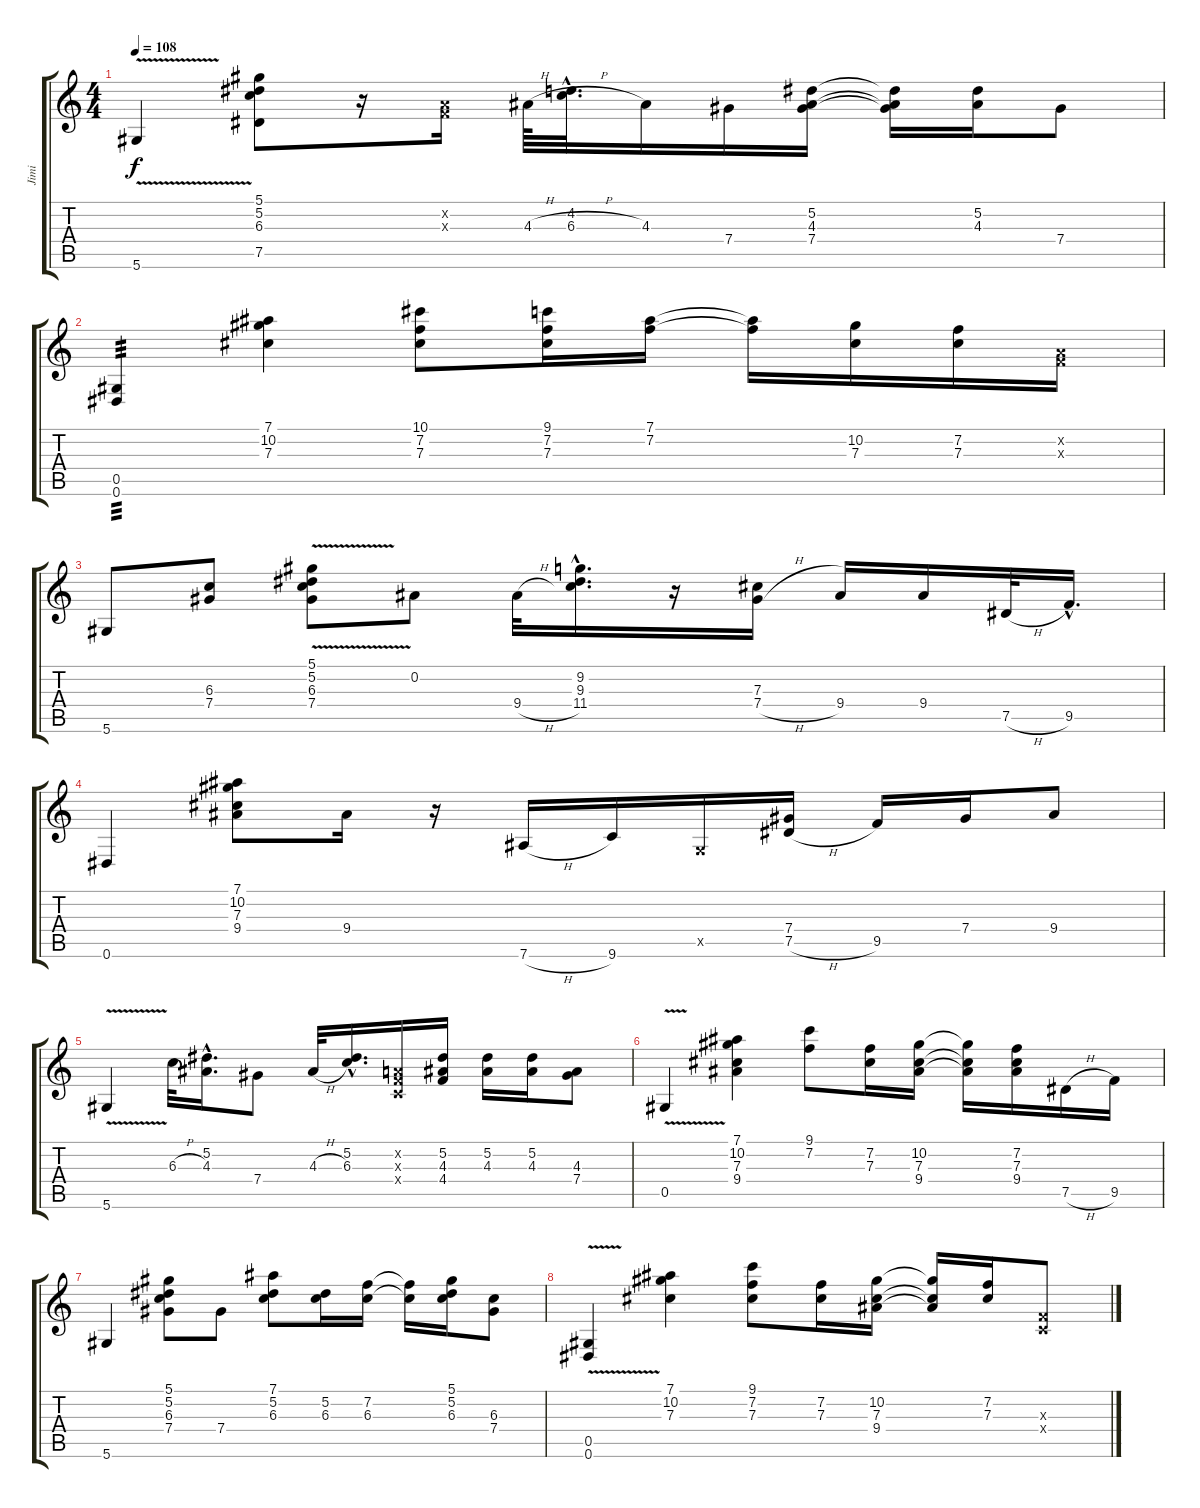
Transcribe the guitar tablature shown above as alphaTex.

\track ("Jimi" "Jimi") {instrument distortionguitar}
\staff {score tabs}
\tuning (Eb4 Bb3 Gb3 Db3 Ab2 Eb2) {hide}
\ts (4 4)
\tempo 108
\clef g2
\ks c
5.6{v}.4{dy f} (5.1 5.2 6.3 7.5).8 r.16 (-1.2{x} -1.3{x}).16 4.3{h}.64 (4.2{hac} 6.3{h hac}).32{d} 4.3.16 7.4.16 (5.2 4.3 7.4).16 (5.2{t} 4.3{t} 7.4{t}).16 (5.2 4.3).16 7.4.8 |
(0.5 0.6).4{tp 3} (7.1 10.2 7.3).4 (10.1 7.2 7.3).8 (9.1 7.2 7.3).16 (7.1 7.2).16 (7.1{t} 7.2{t}).16 (10.2 7.3).16 (7.2 7.3).16 (-1.2{x} -1.3{x}).16 |
5.6.8 (6.3 7.4).8 (5.1{v} 5.2 6.3 7.4).8 0.2.8 9.4{h}.32 (9.2{hac} 9.3{hac} 11.4{hac}).16{d} r.16 (7.3 7.4{h}).16 9.4.16 9.4.16 7.5{h}.32 9.5{hac}.16{d} |
0.6.4 (7.1 10.2 7.3 9.4).8 9.4.16 r.16 7.6{h}.16 9.6.16 -1.5{x}.16 (7.4 7.5{h}).16 9.5.16 7.4.16 9.4.8 |
5.6{v}.4 6.3{h}.32 (5.2{hac} 4.3{hac}).16{d} 7.4.8 4.3{h}.32 (5.2{hac} 6.3{hac}).16{d} (-1.2{x} -1.3{x} -1.4{x}).16 (5.2 4.3 4.4).16 (5.2 4.3).16 (5.2 4.3).16 (4.3 7.4).8 |
0.5{v}.4 (7.1 10.2 7.3 9.4).4 (9.1 7.2).8 (7.2 7.3).16 (10.2 7.3 9.4).16 (10.2{t} 7.3{t} 9.4{t}).16 (7.2 7.3 9.4).16 7.5{h}.16 9.5.16 |
5.6.4 (5.1 5.2 6.3 7.4).8 7.4.8 (7.1 5.2 6.3).8 (5.2 6.3).16 (7.2 6.3).16 (7.2{t} 6.3{t}).16 (5.1 5.2 6.3).16 (6.3 7.4).8 |
(0.5 0.6{v}).4 (7.1 10.2 7.3).4 (9.1 7.2 7.3).8 (7.2 7.3).16 (10.2 7.3 9.4).16 (10.2{t} 7.3{t} 9.4{t}).16 (7.2 7.3).16 (-1.3{x} -1.4{x}).8
